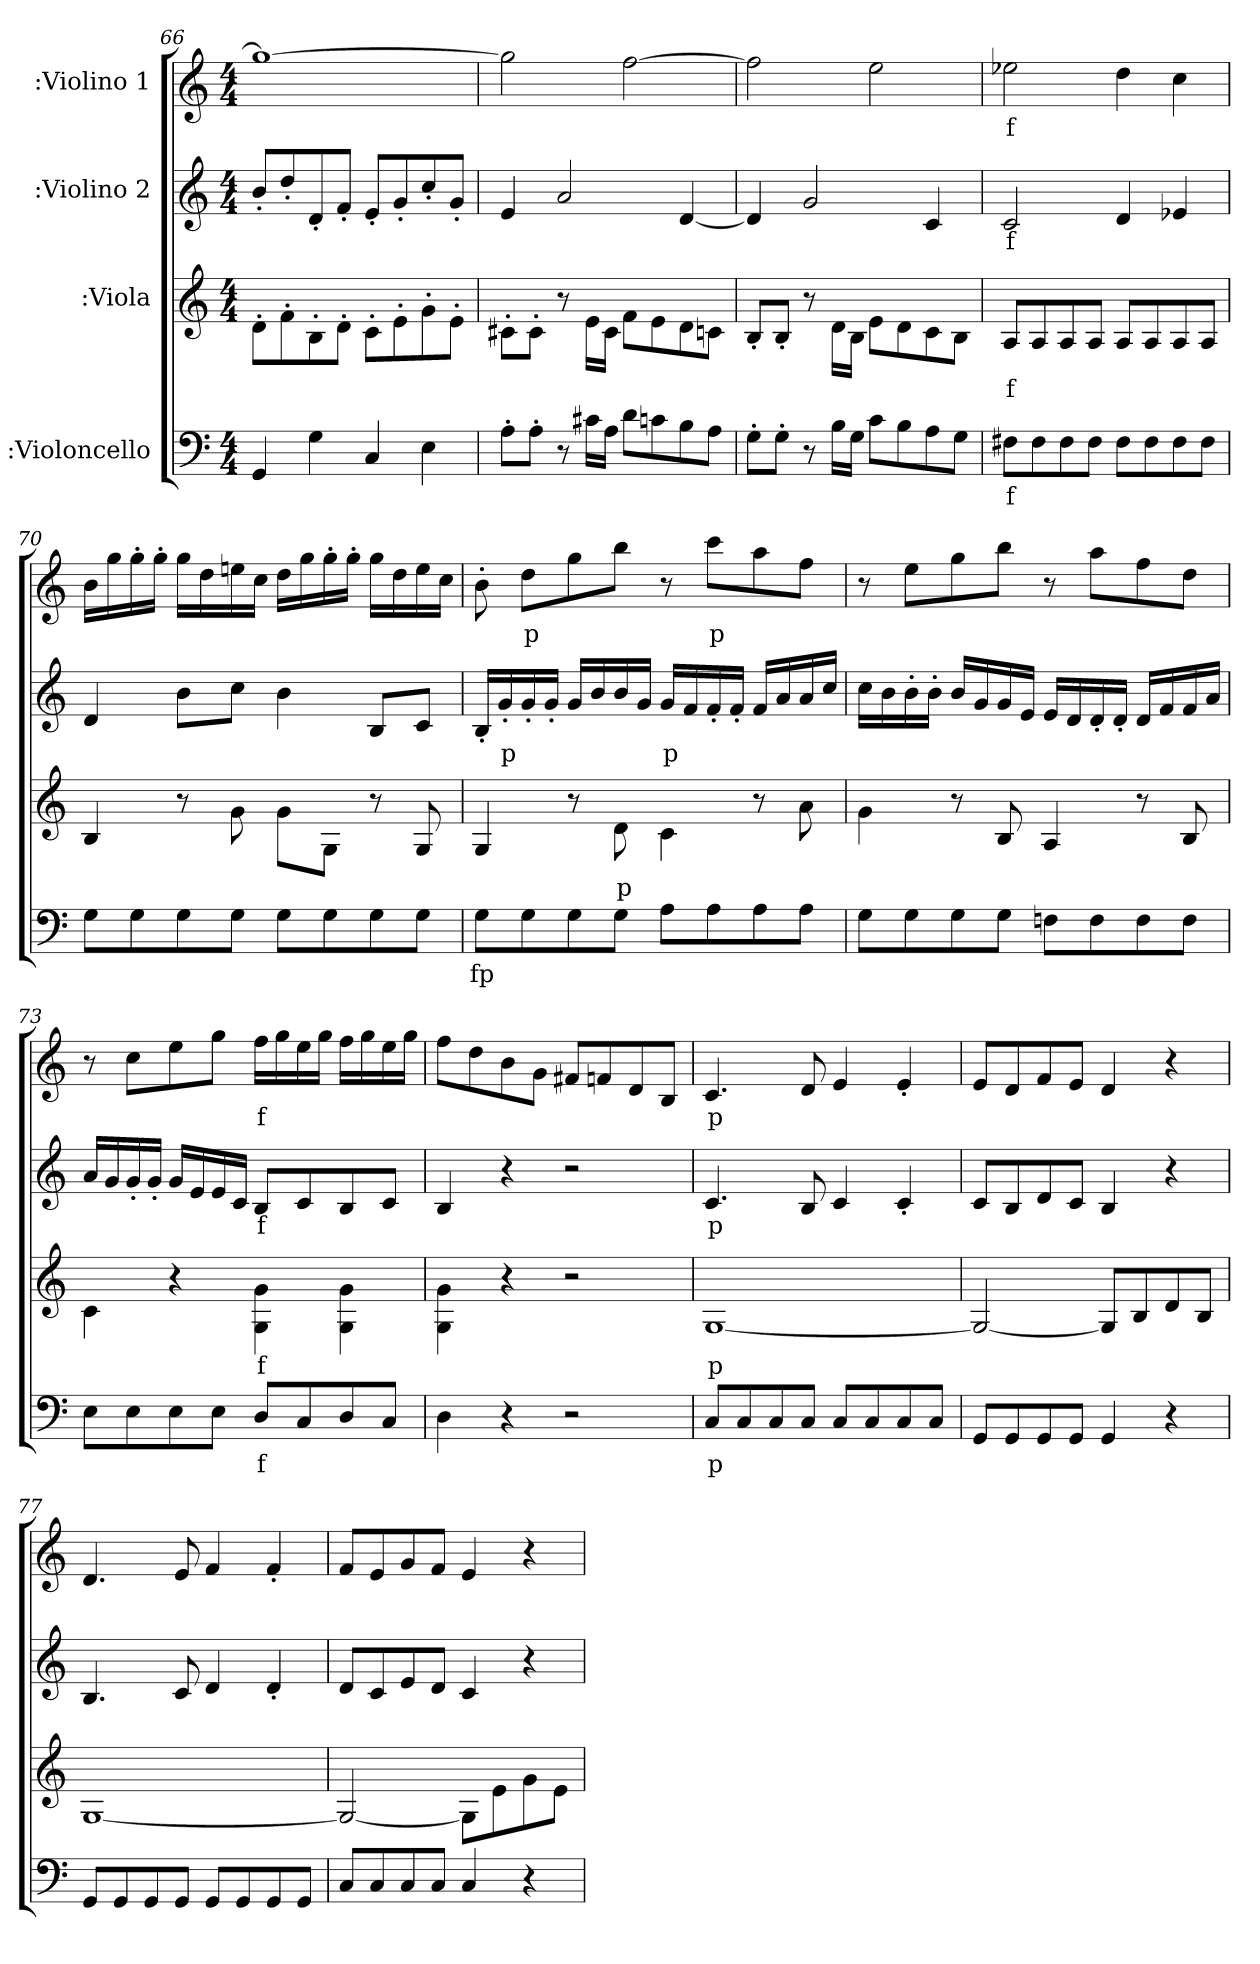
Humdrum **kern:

**kern	**text	**kern	**text	**kern	**text	**kern	**text
*part4	*part4	*part3	*part3	*part2	*part2	*part1	*part1
*staff4	*staff4	*staff3	*staff3	*staff2	*staff2	*staff1	*staff1
*I":Violoncello	*	*I":Viola	*	*I":Violino 2	*	*I":Violino 1	*
*clefF4	*	*	*	*clefG2	*	*clefG2	*
*k[]	*	*k[]	*	*k[]	*	*k[]	*
*C:	*	*C:	*	*C:	*	*C:	*
*M4/4	*	*M4/4	*	*M4/4	*	*M4/4	*
=66	=66	=66	=66	=66	=66	=66	=66
4GG/	.	8d'>\L	.	8b'>/L	.	1gg\_	.
.	.	8f'>\	.	8dd'>/	.	.	.
4G\	.	8B'>\	.	8d'>/	.	.	.
.	.	8d'>\J	.	8f'>/J	.	.	.
4C/	.	8c'>\L	.	8e'>/L	.	.	.
.	.	8e'>\	.	8g'>/	.	.	.
4E\	.	8g'>\	.	8cc'>/	.	.	.
.	.	8e'>\J	.	8g'>/J	.	.	.
=67	=67	=67	=67	=67	=67	=67	=67
8A'>\L	.	8c#X'>\L	.	4e/	.	2gg\]	.
8A'>\J	.	8c#'>\J	.	.	.	.	.
8r	.	8r	.	2a/	.	.	.
16c#X\LL	.	16e\LL	.	.	.	.	.
16A\JJ	.	16c#\JJ	.	.	.	.	.
8d\L	.	8f\L	.	.	.	[2ff\	.
8cn\	.	8e\	.	.	.	.	.
8B\	.	8d\	.	[4d/	.	.	.
8A\J	.	8cn\J	.	.	.	.	.
=68	=68	=68	=68	=68	=68	=68	=68
8G'>\L	.	8B'>/L	.	4d/]	.	2ff\]	.
8G'>\J	.	8B'>/J	.	.	.	.	.
8r	.	8r	.	2g/	.	.	.
16B\LL	.	16d\LL	.	.	.	.	.
16G\JJ	.	16B\JJ	.	.	.	.	.
8c\L	.	8e\L	.	.	.	2ee\	.
8B\	.	8d\	.	.	.	.	.
8A\	.	8c\	.	4c/	.	.	.
8G\J	.	8B\J	.	.	.	.	.
=69	=69	=69	=69	=69	=69	=69	=69
8F#X\L	f	8A/L	f	2c/	f	2ee-X\	f
8F#\	.	8A/	.	.	.	.	.
8F#\	.	8A/	.	.	.	.	.
8F#\J	.	8A/J	.	.	.	.	.
8F#\L	.	8A/L	.	4d/	.	4dd\	.
8F#\	.	8A/	.	.	.	.	.
8F#\	.	8A/	.	4e-X/	.	4cc\	.
8F#\J	.	8A/J	.	.	.	.	.
=70	=70	=70	=70	=70	=70	=70	=70
8G\L	.	4B/	.	4d/	.	16b\LL	.
.	.	.	.	.	.	16gg\	.
8G\	.	.	.	.	.	16gg'>\	.
.	.	.	.	.	.	16gg'>\JJ	.
8G\	.	8r	.	8b\L	.	16gg\LL	.
.	.	.	.	.	.	16dd\	.
8G\J	.	8g\	.	8cc\J	.	16een\	.
.	.	.	.	.	.	16cc\JJ	.
8G\L	.	8g\L	.	4b\	.	16dd\LL	.
.	.	.	.	.	.	16gg\	.
8G\	.	8G\J	.	.	.	16gg'>\	.
.	.	.	.	.	.	16gg'>\JJ	.
8G\	.	8r	.	8B/L	.	16gg\LL	.
.	.	.	.	.	.	16dd\	.
8G\J	.	8G/	.	8c/J	.	16ee\	.
.	.	.	.	.	.	16cc\JJ	.
=71	=71	=71	=71	=71	=71	=71	=71
8G\L	fp	4G/	.	16B'>/LL	.	8b'>\	.
.	.	.	.	16g'>/	p	.	.
8G\	.	.	.	16g'>/	.	8dd\L	p
.	.	.	.	16g'>/JJ	.	.	.
8G\	.	8r	.	16g/LL	.	8gg\	.
.	.	.	.	16b/	.	.	.
8G\J	.	8d\	p	16b/	.	8bb\J	.
.	.	.	.	16g/JJ	.	.	.
8A\L	.	4c\	.	16g/LL	p	8r	.
.	.	.	.	16f/	.	.	.
8A\	.	.	.	16f'>/	.	8ccc\L	p
.	.	.	.	16f'>/JJ	.	.	.
8A\	.	8r	.	16f/LL	.	8aa\	.
.	.	.	.	16a/	.	.	.
8A\J	.	8a\	.	16a/	.	8ff\J	.
.	.	.	.	16cc/JJ	.	.	.
=72	=72	=72	=72	=72	=72	=72	=72
8G\L	.	4g\	.	16cc\LL	.	8r	.
.	.	.	.	16b\	.	.	.
8G\	.	.	.	16b'>\	.	8ee\L	.
.	.	.	.	16b'>\JJ	.	.	.
8G\	.	8r	.	16b/LL	.	8gg\	.
.	.	.	.	16g/	.	.	.
8G\J	.	8B/	.	16g/	.	8bb\J	.
.	.	.	.	16e/JJ	.	.	.
8Fn\L	.	4A/	.	16e/LL	.	8r	.
.	.	.	.	16d/	.	.	.
8F\	.	.	.	16d'>/	.	8aa\L	.
.	.	.	.	16d'>/JJ	.	.	.
8F\	.	8r	.	16d/LL	.	8ff\	.
.	.	.	.	16f/	.	.	.
8F\J	.	8B/	.	16f/	.	8dd\J	.
.	.	.	.	16a/JJ	.	.	.
=73	=73	=73	=73	=73	=73	=73	=73
8E\L	.	4c\	.	16a/LL	.	8r	.
.	.	.	.	16g/	.	.	.
8E\	.	.	.	16g'>/	.	8cc\L	.
.	.	.	.	16g'>/JJ	.	.	.
8E\	.	4r	.	16g/LL	.	8ee\	.
.	.	.	.	16e/	.	.	.
8E\J	.	.	.	16e/	.	8gg\J	.
.	.	.	.	16c/JJ	.	.	.
8D/L	f	4g\ 4G\	f	8B/L	f	16ff\LL	f
.	.	.	.	.	.	16gg\	.
8C/	.	.	.	8c/	.	16ee\	.
.	.	.	.	.	.	16gg\JJ	.
8D/	.	4g\ 4G\	.	8B/	.	16ff\LL	.
.	.	.	.	.	.	16gg\	.
8C/J	.	.	.	8c/J	.	16ee\	.
.	.	.	.	.	.	16gg\JJ	.
=74	=74	=74	=74	=74	=74	=74	=74
4D\	.	4g\ 4G\	.	4B/	.	8ff\L	.
.	.	.	.	.	.	8dd\	.
4r	.	4r	.	4r	.	8b\	.
.	.	.	.	.	.	8g\J	.
2r	.	2r	.	2r	.	8f#X/L	.
.	.	.	.	.	.	8fn/	.
.	.	.	.	.	.	8d/	.
.	.	.	.	.	.	8B/J	.
=75	=75	=75	=75	=75	=75	=75	=75
8C/L	p	[1G/	p	4.c/	p	4.c/	p
8C/	.	.	.	.	.	.	.
8C/	.	.	.	.	.	.	.
8C/J	.	.	.	8B/	.	8d/	.
8C/L	.	.	.	4c/	.	4e/	.
8C/	.	.	.	.	.	.	.
8C/	.	.	.	4c'>/	.	4e'>/	.
8C/J	.	.	.	.	.	.	.
=76	=76	=76	=76	=76	=76	=76	=76
8GG/L	.	2G/_	.	8c/L	.	8e/L	.
8GG/	.	.	.	8B/	.	8d/	.
8GG/	.	.	.	8d/	.	8f/	.
8GG/J	.	.	.	8c/J	.	8e/J	.
4GG/	.	8G/L]	.	4B/	.	4d/	.
.	.	8B/	.	.	.	.	.
4r	.	8d/	.	4r	.	4r	.
.	.	8B/J	.	.	.	.	.
=77	=77	=77	=77	=77	=77	=77	=77
8GG/L	.	[1G/	.	4.B/	.	4.d/	.
8GG/	.	.	.	.	.	.	.
8GG/	.	.	.	.	.	.	.
8GG/J	.	.	.	8c/	.	8e/	.
8GG/L	.	.	.	4d/	.	4f/	.
8GG/	.	.	.	.	.	.	.
8GG/	.	.	.	4d'>/	.	4f'>/	.
8GG/J	.	.	.	.	.	.	.
=78	=78	=78	=78	=78	=78	=78	=78
8C/L	.	2G/_	.	8d/L	.	8f/L	.
8C/	.	.	.	8c/	.	8e/	.
8C/	.	.	.	8e/	.	8g/	.
8C/J	.	.	.	8d/J	.	8f/J	.
4C/	.	8G\L]	.	4c/	.	4e/	.
.	.	8e\	.	.	.	.	.
4r	.	8g\	.	4r	.	4r	.
.	.	8e\J	.	.	.	.	.
=	=	=	=	=	=	=	=
*-	*-	*-	*-	*-	*-	*-	*-
